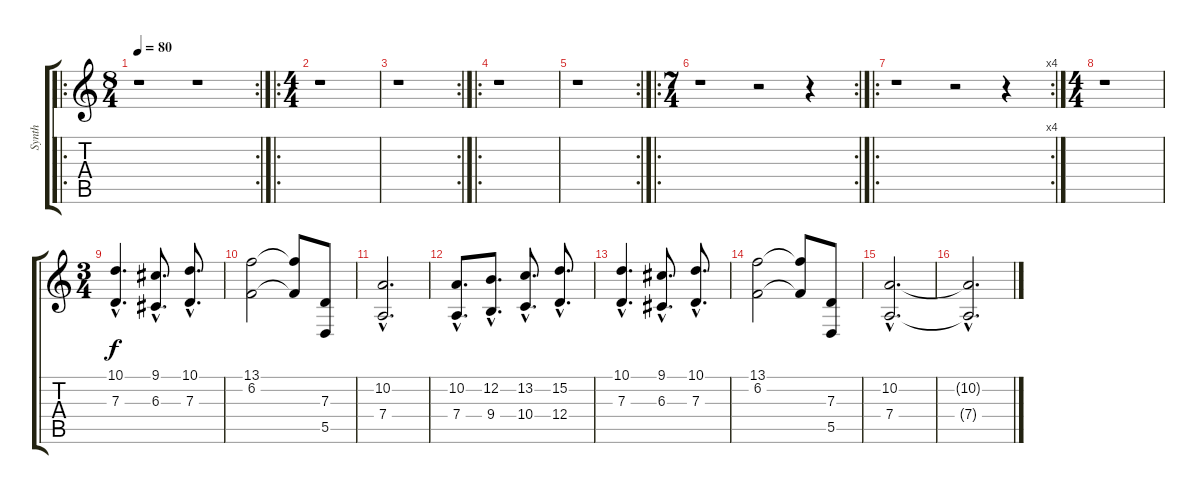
\track ("Synth" "Synth") {instrument churchorgan}
\staff {score tabs}
\tuning (E4 B3 G3 D3 A2 E2) {hide}
\ro
\rc 2
\ts (8 4)
\tempo 80
\clef g2
\ks c
r.1{dy f} r.1 |
\ro
\ts (4 4)
r.1 |
\rc 2
r.1 |
\ro
r.1 |
\rc 2
r.1 |
\ro
\rc 2
\ts (7 4)
r.1 r.2 r.4 |
\ro
\rc 4
r.1 r.2 r.4 |
\ts (4 4)
r.1 |
\ts (3 4)
(10.1{hac} 7.3{hac}).4{d} (9.1{hac} 6.3{hac}).8{d} (10.1{hac} 7.3{hac}).8{d} |
(13.1 6.2).2 (13.1{t} 6.2{t}).8 (7.3 5.5).8 |
(10.2{hac} 7.4{hac}).2{d} |
(10.2{hac} 7.4{hac}).8{d} (12.2{hac} 9.4{hac}).8{d} (13.2{hac} 10.4{hac}).8{d} (15.2{hac} 12.4{hac}).8{d} |
(10.1{hac} 7.3{hac}).4{d} (9.1{hac} 6.3{hac}).8{d} (10.1{hac} 7.3{hac}).8{d} |
(13.1 6.2).2 (13.1{t} 6.2{t}).8 (7.3 5.5).8 |
(10.2{hac} 7.4{hac}).2{d} |
(10.2{hac t} 7.4{hac t}).2{d}
